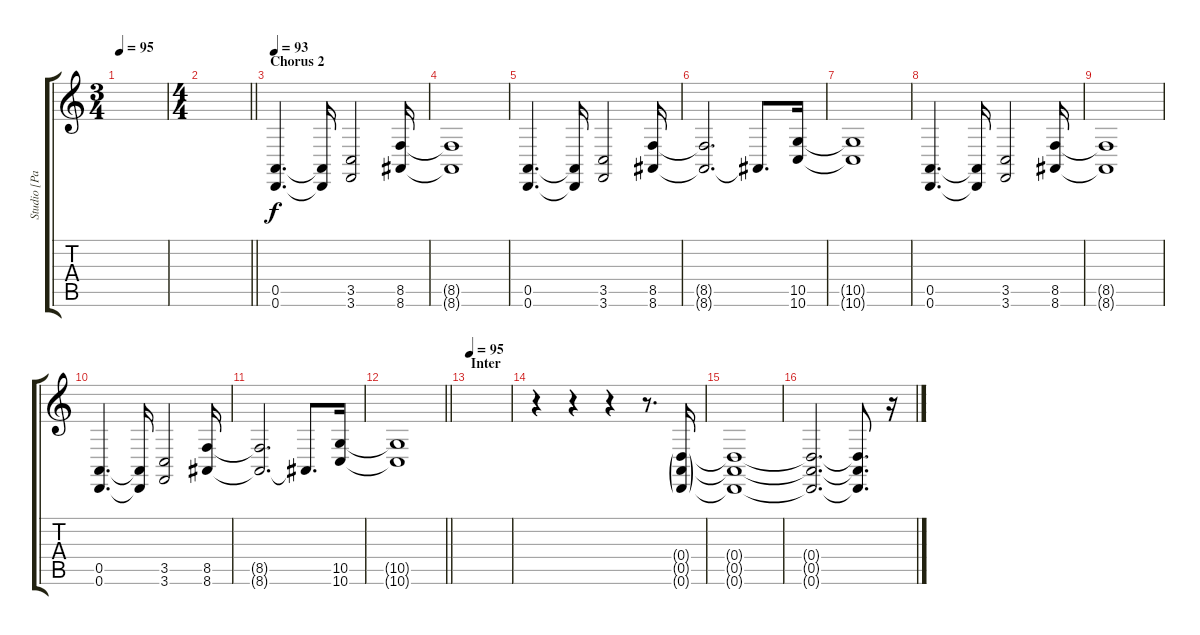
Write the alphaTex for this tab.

\track ("Studio [Pad/FX]" "Studio [Pa") {instrument pad2warm}
\staff {score tabs}
\tuning (E4 B3 G3 D3 A2 D2) {hide}
\ts (3 4)
\tempo 95
\clef g2
\ks c
|
\ts (4 4)
\barLineRight lightlight
|
\section ("" "Chorus 2")
\tempo 93
(0.5 0.6).4{d dy f} (0.5{t} 0.6{t}).16 (3.5 3.6).2 (8.5 8.6).16 |
(8.5{t} 8.6{t}).1 |
(0.5 0.6).4{d} (0.5{t} 0.6{t}).16 (3.5 3.6).2 (8.5 8.6).16 |
(8.5{t} 8.6{t}).2{d} 8.6{t}.8{d} (10.5 10.6).16 |
(10.5{t} 10.6{t}).1 |
(0.5 0.6).4{d} (0.5{t} 0.6{t}).16 (3.5 3.6).2 (8.5 8.6).16 |
(8.5{t} 8.6{t}).1 |
(0.5 0.6).4{d} (0.5{t} 0.6{t}).16 (3.5 3.6).2 (8.5 8.6).16 |
(8.5{t} 8.6{t}).2{d} 8.6{t}.8{d} (10.5 10.6).16 |
\barLineRight lightlight
(10.5{t} 10.6{t}).1 |
\section ("" "Inter")
\tempo 95
|
r.4 r.4 r.4 r.8{d} (0.4{g} 0.5{g} 0.6{g}).16 |
(0.4{t} 0.5{t} 0.6{t}).1 |
(0.4{t} 0.5{t} 0.6{t}).2{d} (0.4{t} 0.5{t} 0.6{t}).8{d} r.16
